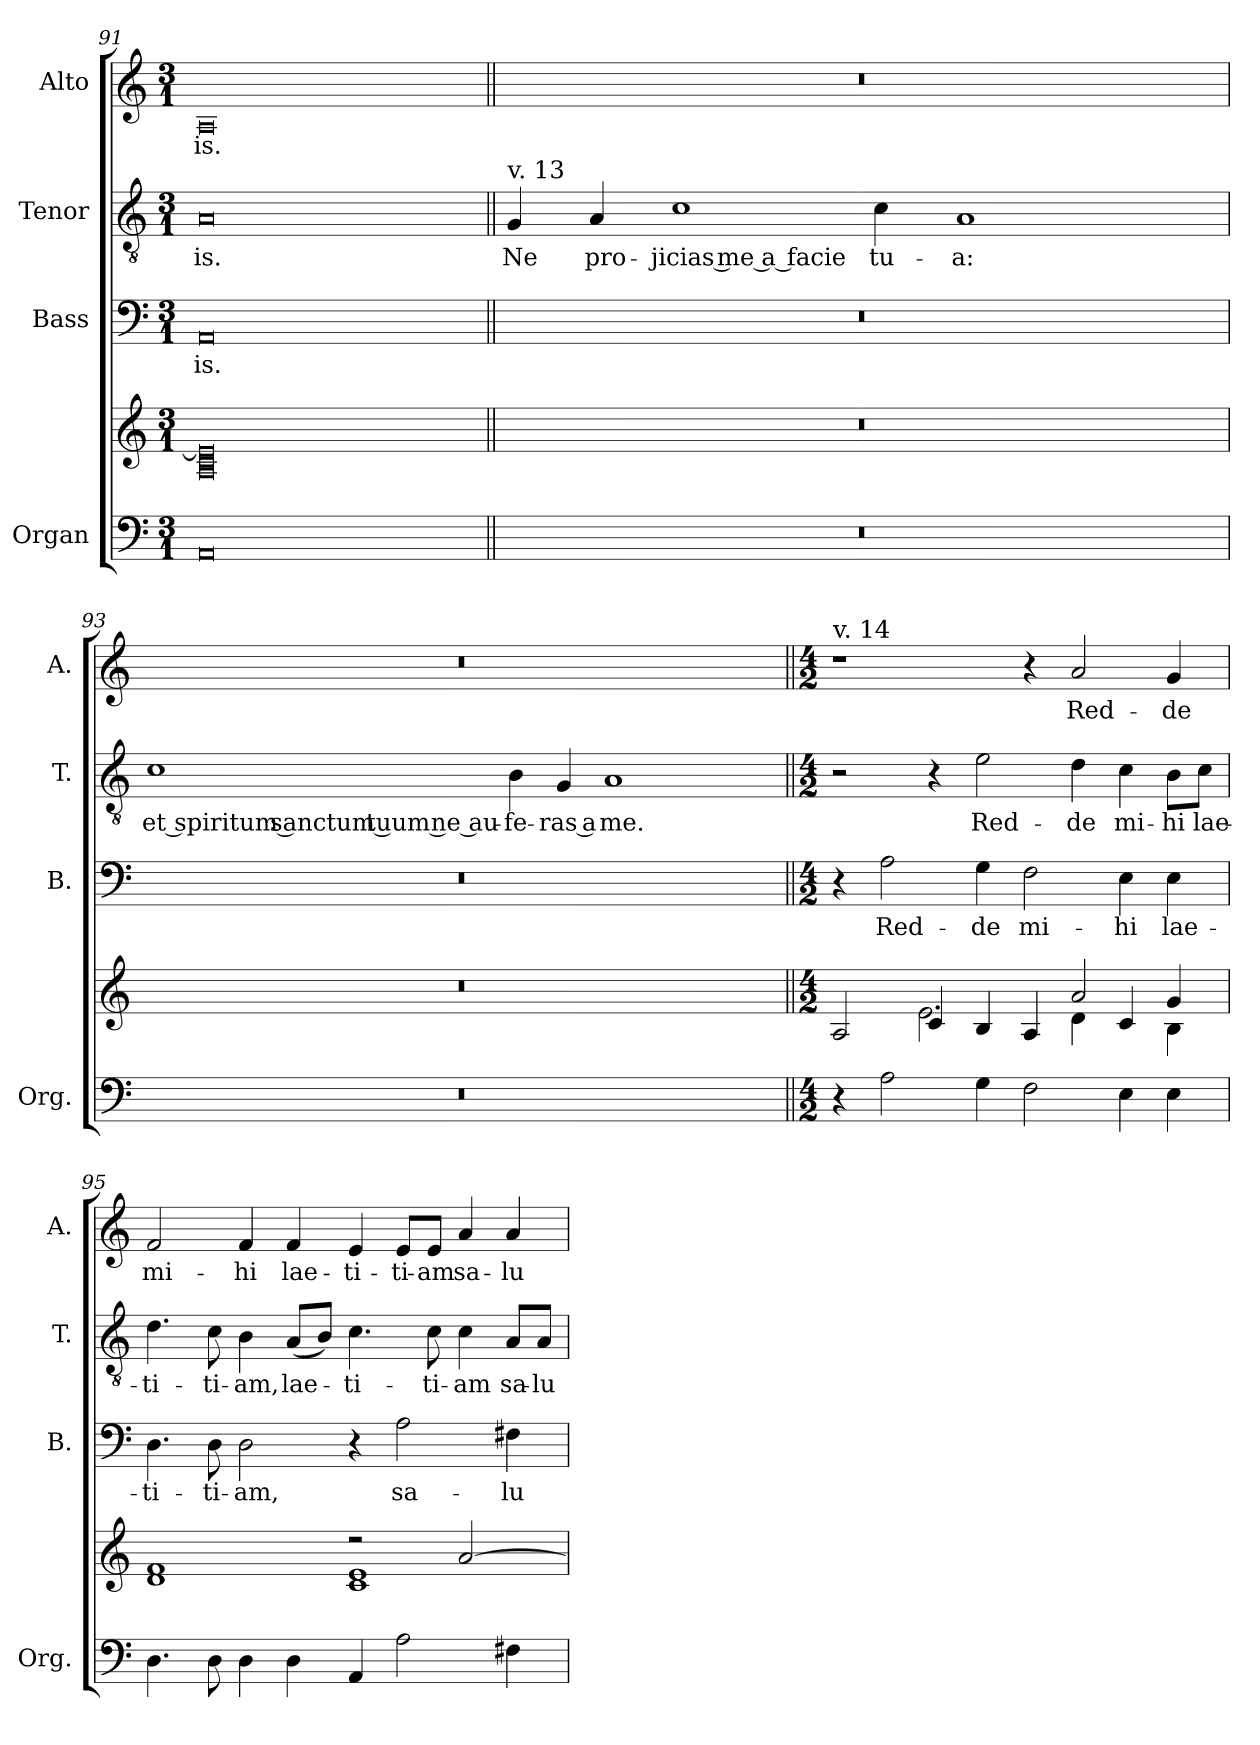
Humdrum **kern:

**kern	**kern	**kern	**text	**kern	**text	**kern	**text
*part4	*part4	*part3	*part3	*part2	*part2	*part1	*part1
*staff5	*staff4	*staff3	*staff3	*staff2	*staff2	*staff1	*staff1
*I"Organ	*	*I"Bass	*	*I"Tenor	*	*I"Alto	*
*I'Org.	*	*I'B.	*	*I'T.	*	*I'A.	*
*clefF4	*clefG2	*clefF4	*	*clefGv2	*	*clefG2	*
*	*	*	*	*ITrd7c12	*	*	*
*k[]	*k[]	*k[]	*	*k[]	*	*k[]	*
*C:	*C:	*C:	*	*C:	*	*C:	*
*M3/1	*M3/1	*M3/1	*	*M3/1	*	*M3/1	*
=91	=91	=91	=91	=91	=91	=91	=91
*	*^	*	*	*	*	*	*
!	!	!	!	!LO:LY:b:color=#000000	!	!	!	!
!	!	!	!	!	!	!LO:LY:b:color=#000000	!	!
!	!	!	!	!	!	!	!	!LO:LY:b:color=#000000
0AAi	0ci 0ei]	0Ai	0AAi	-is.	0AAi	-is.	0Ai	-is.
!!LO:PB:g=z
=92||	=92||	=92||	=92||	=92||	=92||	=92||	=92||	=92||
!LO:N:vis=1	!LO:N:vis=1	!	!LO:N:vis=1	!	!	!	!	!
*	*v	*v	*	*	*	*	*	*
*	*^	*	*	*	*	*	*
!	!	!	!	!	!LO:TX:a:t=v. 13	!	!	!
!	!	!	!	!	!	!LO:LY:b:color=#000000	!LO:N:vis=1	!
*	*v	*v	*	*	*	*	*	*
0.r	0.r	0.r	.	4GGi/	Ne	0.r	.
!	!	!	!	!	!LO:LY:b:color=#000000	!	!
.	.	.	.	4AAi/	pro-	.	.
!	!	!	!	!	!LO:LY:b:color=#000000	!	!
.	.	.	.	1Ci	-jicias me a facie	.	.
!	!	!	!	!	!LO:LY:b:color=#000000	!	!
.	.	.	.	4Ci\	tu-	.	.
!	!	!	!	!	!LO:LY:b:color=#000000	!	!
.	.	.	.	1AAi	-a:	.	.
.	.	.	.	4ryy	.	.	.
=93	=93	=93	=93	=93	=93	=93	=93
!LO:N:vis=1	!LO:N:vis=1	!LO:N:vis=1	!	!	!	!	!
!	!	!	!	!	!LO:LY:b:color=#000000	!LO:N:vis=1	!
0.r	0.r	0.r	.	1Ci	et spiritum sanctum tuum ne au-	0.r	.
!	!	!	!	!	!LO:LY:b:color=#000000	!	!
.	.	.	.	4BBi\	-fe-	.	.
!	!	!	!	!	!LO:LY:b:color=#000000	!	!
.	.	.	.	4GGi/	-ras a	.	.
!	!	!	!	!	!LO:LY:b:color=#000000	!	!
.	.	.	.	1AAi	me.	.	.
.	.	.	.	2ryy	.	.	.
!!LO:LB:g=z
=94||	=94||	=94||	=94||	=94||	=94||	=94||	=94||
*M4/2	*M4/2	*M4/2	*	*M4/2	*	*M4/2	*
*	*^	*	*	*	*	*	*
!	!	!	!	!	!	!	!LO:TX:a:t=v. 14	!
4r	2Ai/	2ryy	4r	.	2r	.	1r	.
!	!	!	!	!LO:LY:b:color=#000000	!	!	!	!
2Ai\	.	.	2Ai\	Red-	.	.	.	.
.	4ci/	2.ei\	.	.	4r	.	.	.
!	!	!	!	!LO:LY:b:color=#000000	!	!	!	!
!	!	!	!	!	!	!LO:LY:b:color=#000000	!	!
4Gi\	4Bi/	.	4Gi\	-de	2Ei\	Red-	.	.
!	!	!	!	!LO:LY:b:color=#000000	!	!	!	!
2Fi\	4Ai/	.	2Fi\	mi-	.	.	4r	.
!	!	!	!	!	!	!LO:LY:b:color=#000000	!	!
!	!	!	!	!	!	!	!	!LO:LY:b:color=#000000
.	2ai/	4di\	.	.	4Di\	-de	2ai/	Red-
!	!	!	!	!LO:LY:b:color=#000000	!	!	!	!
!	!	!	!	!	!	!LO:LY:b:color=#000000	!	!
4Ei\	.	4ci/	4Ei\	-hi	4Ci\	mi-	.	.
!	!	!	!	!LO:LY:b:color=#000000	!	!	!	!
!	!	!	!	!	!	!LO:LY:b:color=#000000	!	!
!	!	!	!	!	!	!	!	!LO:LY:b:color=#000000
4Ei\	4gi/	4Bi\	4Ei\	lae-	8BBi\L	-hi	4gi/	-de
!	!	!	!	!	!	!LO:LY:b:color=#000000	!	!
.	.	.	.	.	8Ci\J	lae-	.	.
=95	=95	=95	=95	=95	=95	=95	=95	=95
!	!	!	!	!LO:LY:b:color=#000000	!	!	!	!
!	!	!	!	!	!	!LO:LY:b:color=#000000	!	!
!	!	!	!	!	!	!	!	!LO:LY:b:color=#000000
4.Di\	1fi	1di	4.Di\	-ti-	4.Di\	-ti-	2fi/	mi-
!	!	!	!	!LO:LY:b:color=#000000	!	!	!	!
!	!	!	!	!	!	!LO:LY:b:color=#000000	!	!
8Di\	.	.	8Di\	-ti-	8Ci\	-ti-	.	.
!	!	!	!	!LO:LY:b:color=#000000	!	!	!	!
!	!	!	!	!	!	!LO:LY:b:color=#000000	!	!
!	!	!	!	!	!	!	!	!LO:LY:b:color=#000000
4Di\	.	.	2Di\	-am,	4BBi\	-am,	4fi/	-hi
!	!	!	!	!	!	!LO:LY:b:color=#000000	!	!
!	!	!	!	!	!	!	!	!LO:LY:b:color=#000000
4Di\	.	.	.	.	(8AAi/L	lae-	4fi/	lae-
.	.	.	.	.	8BBi/J)	.	.	.
!	!	!	!	!	!	!LO:LY:b:color=#000000	!	!
!	!	!	!	!	!	!	!	!LO:LY:b:color=#000000
4AAi/	2r	1ci 1ei	4r	.	4.Ci\	-ti-	4ei/	-ti-
!	!	!	!	!LO:LY:b:color=#000000	!	!	!	!
!	!	!	!	!	!	!	!	!LO:LY:b:color=#000000
2Ai\	.	.	2Ai\	sa-	.	.	8ei/L	-ti-
!	!	!	!	!	!	!LO:LY:b:color=#000000	!	!
!	!	!	!	!	!	!	!	!LO:LY:b:color=#000000
.	.	.	.	.	8Ci\	-ti-	8ei/J	-am
!	!	!	!	!	!	!LO:LY:b:color=#000000	!	!
!	!	!	!	!	!	!	!	!LO:LY:b:color=#000000
.	[2ai/	.	.	.	4Ci\	-am	4ai/	sa-
!	!	!	!	!LO:LY:b:color=#000000	!	!	!	!
!	!	!	!	!	!	!LO:LY:b:color=#000000	!	!
!	!	!	!	!	!	!	!	!LO:LY:b:color=#000000
4F#Xi\	.	.	4F#Xi\	-lu-	8AAi/L	sa-	4ai/	-lu-
!	!	!	!	!	!	!LO:LY:b:color=#000000	!	!
.	.	.	.	.	8AAi/J	-lu-	.	.
*	*v	*v	*	*	*	*	*	*
=	=	=	=	=	=	=	=
*-	*-	*-	*-	*-	*-	*-	*-
